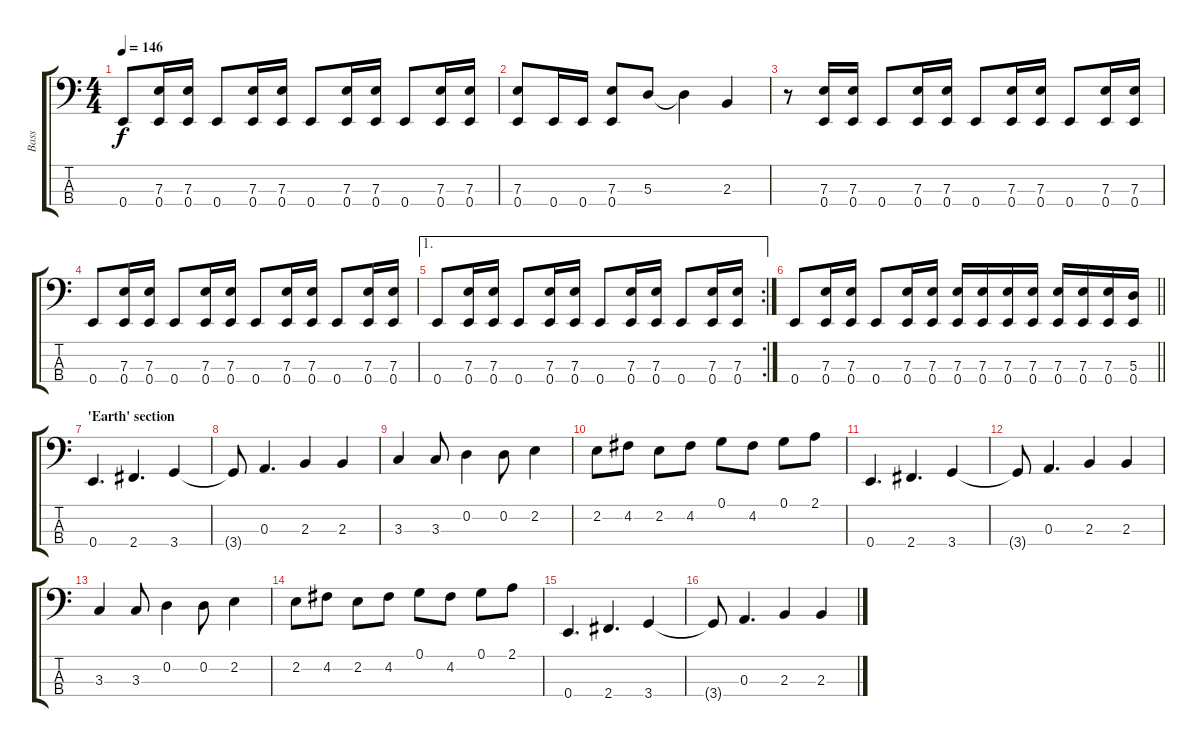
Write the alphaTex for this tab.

\track ("Bass" "Bass") {instrument electricbasspick}
\staff {score tabs}
\tuning (G2 D2 A1 E1) {hide}
\ts (4 4)
\tempo 146
\clef f4
\ks c
0.4.8{dy f} (7.3 0.4).16 (7.3 0.4).16 0.4.8 (7.3 0.4).16 (7.3 0.4).16 0.4.8 (7.3 0.4).16 (7.3 0.4).16 0.4.8 (7.3 0.4).16 (7.3 0.4).16 |
(7.3 0.4).8 0.4.16 0.4.16 (7.3 0.4).8 5.3.8 5.3{t}.4 2.3.4 |
r.8 (7.3 0.4).16 (7.3 0.4).16 0.4.8 (7.3 0.4).16 (7.3 0.4).16 0.4.8 (7.3 0.4).16 (7.3 0.4).16 0.4.8 (7.3 0.4).16 (7.3 0.4).16 |
0.4.8 (7.3 0.4).16 (7.3 0.4).16 0.4.8 (7.3 0.4).16 (7.3 0.4).16 0.4.8 (7.3 0.4).16 (7.3 0.4).16 0.4.8 (7.3 0.4).16 (7.3 0.4).16 |
\ae 1
\rc 2
0.4.8 (7.3 0.4).16 (7.3 0.4).16 0.4.8 (7.3 0.4).16 (7.3 0.4).16 0.4.8 (7.3 0.4).16 (7.3 0.4).16 0.4.8 (7.3 0.4).16 (7.3 0.4).16 |
\barLineRight lightlight
0.4.8 (7.3 0.4).16 (7.3 0.4).16 0.4.8 (7.3 0.4).16 (7.3 0.4).16 (7.3 0.4).16 (7.3 0.4).16 (7.3 0.4).16 (7.3 0.4).16 (7.3 0.4).16 (7.3 0.4).16 (7.3 0.4).16 (5.3 0.4).16 |
\section ("" "'Earth' section")
0.4.4{d} 2.4.4{d} 3.4.4 |
3.4{t}.8 0.3.4{d} 2.3.4 2.3.4 |
3.3.4 3.3.8 0.2.4 0.2.8 2.2.4 |
2.2.8 4.2.8 2.2.8 4.2.8 0.1.8 4.2.8 0.1.8 2.1.8 |
0.4.4{d} 2.4.4{d} 3.4.4 |
3.4{t}.8 0.3.4{d} 2.3.4 2.3.4 |
3.3.4 3.3.8 0.2.4 0.2.8 2.2.4 |
2.2.8 4.2.8 2.2.8 4.2.8 0.1.8 4.2.8 0.1.8 2.1.8 |
0.4.4{d} 2.4.4{d} 3.4.4 |
3.4{t}.8 0.3.4{d} 2.3.4 2.3.4
